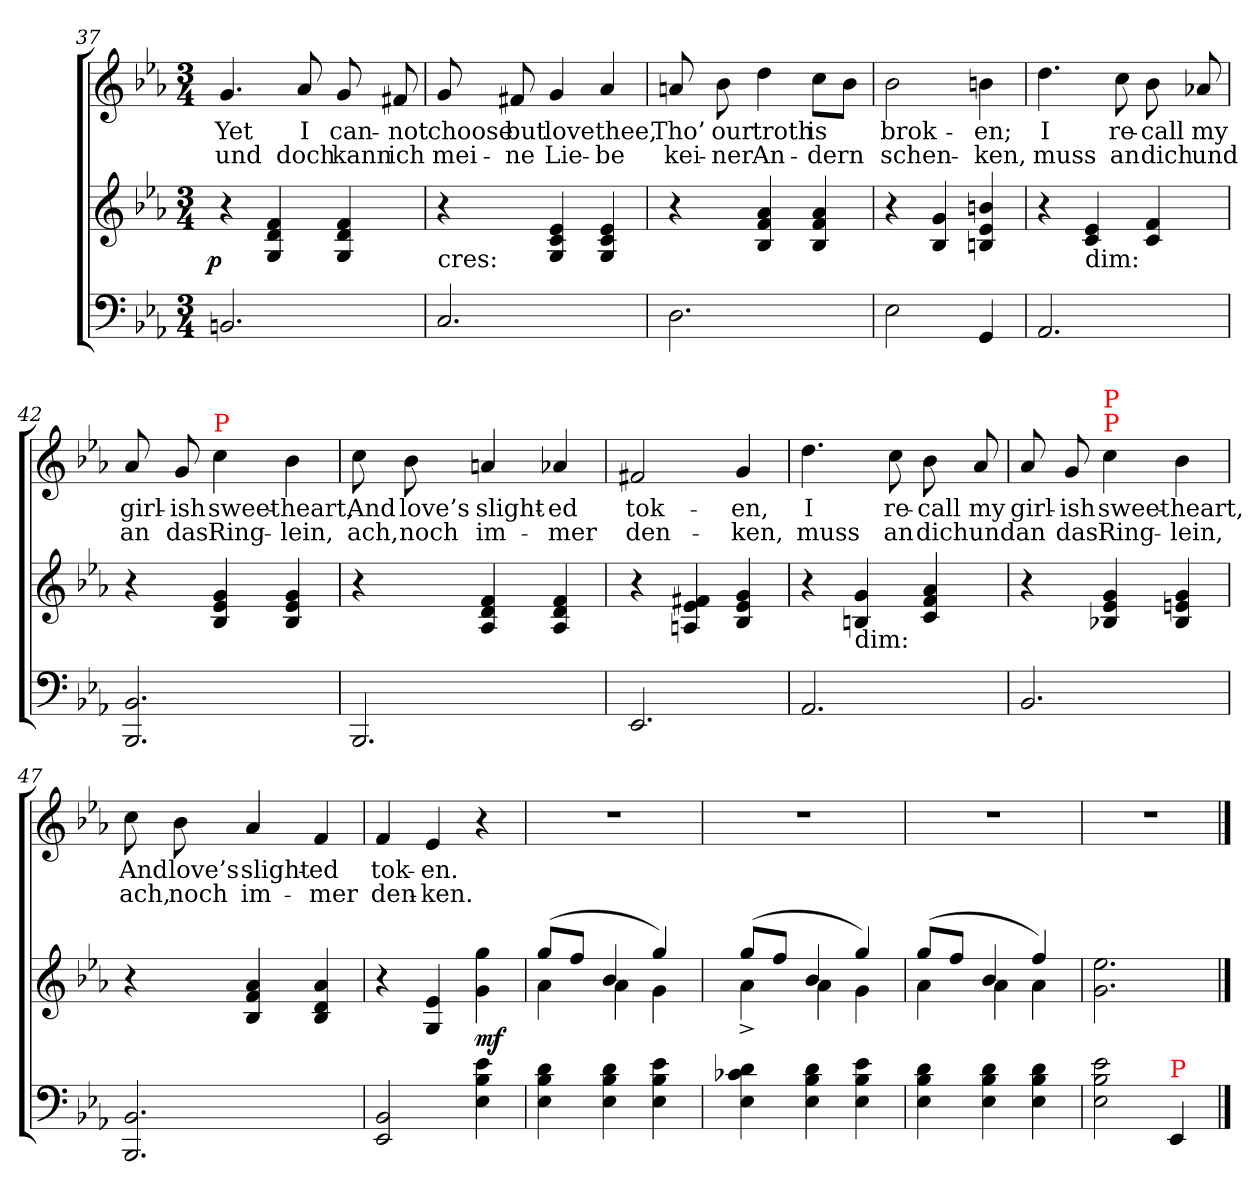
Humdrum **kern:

**kern	**kern	**dynam	**kern	**text	**text
*part2	*part2	*part2	*part1	*part1	*part1
*staff3	*staff2	*staff2/3	*staff1	*staff1	*staff1
*	*	*	*I"   	*	*
*clefF4	*clefG2	*	*clefG2	*	*
*k[b-e-a-]	*k[b-e-a-]	*	*k[b-e-a-]	*	*
*E-:	*E-:	*	*E-:	*	*
*M3/4	*M3/4	*	*M3/4	*	*
=37	=37	=37	=37	=37	=37
!	!	!LO:DY:rj	!	!	!
2.BBn/	4r	p	4.g	Yet	und
.	4f 4d 4G	.	.	.	.
.	.	.	8a-	I	doch
.	4f 4d 4G	.	8g	can-	kann
.	.	.	8f#X	not	ich
=38	=38	=38	=38	=38	=38
!	!LO:TX:c:t=cres&colon;	!	!	!	!
2.C/	4r	.	8g	choose	mei-
.	.	.	8f#X	but	-ne
.	4e- 4c 4G	.	4g	love	Lie-
.	4e- 4c 4G	.	4a-	thee,	-be
=39	=39	=39	=39	=39	=39
2.D	4r	.	8an/	Tho’	kei-
.	.	.	8b-\	our	-ner
.	4a- 4f 4B-	.	4dd	troth	An-
.	4a- 4f 4B-	.	8ccL	is	-dern
.	.	.	8b-J	.	.
=40	=40	=40	=40	=40	=40
2E-	4r	.	2b-	brok-	schen-
.	4g 4B-	.	.	.	.
4GG	4bn 4e- 4Bn	.	4bn	-en;	-ken,
=41	=41	=41	=41	=41	=41
2.AA-	4r	.	4.dd	I	muss
!	!LO:TX:c:t=dim&colon;	!	!	!	!
.	4e-/ 4c/	.	.	.	.
.	.	.	8cc	re-	an
.	4f/ 4c/	.	8b-	-call	dich
.	.	.	8a-X/	my	und
=42	=42	=42	=42	=42	=42
2.BB- 2.BBB-	4r	.	8a-	girl-	an
.	.	.	8g	-ish	das
!	!	!	!LO:TX:a:color=red:t=P	!	!
.	4g 4e- 4B-	.	4cc	sweet-	Ring-
.	4g 4e- 4B-	.	4b-	-heart,	-lein,
=43	=43	=43	=43	=43	=43
2.BBB-	4r	.	8cc	And	ach,
.	.	.	8b-	love’s	noch
.	4f 4d 4A-	.	4an	slight-	im-
.	4f 4d 4A-	.	4a-X	-ed	-mer
=44	=44	=44	=44	=44	=44
2.EE-	4r	.	2f#X	tok-	den-
.	4f#X 4e- 4An	.	.	.	.
.	4g 4e- 4B-	.	4g	-en,	-ken,
=45	=45	=45	=45	=45	=45
2.AA-	4r	.	4.dd	I	muss
!	!LO:TX:c:t=dim&colon;	!	!	!	!
.	4g 4Bn	.	.	.	.
.	.	.	8cc	re-	an
.	4a- 4f 4c	.	8b-	-call	dich
.	.	.	8a-/	my	und
=46	=46	=46	=46	=46	=46
2.BB-	4r	.	8a-	girl-	an
.	.	.	8g	-ish	das
!	!	!	!LO:TX:a:color=red:t=P	!	!
!	!	!	!LO:TX:a:color=red:t=P	!	!
.	4g 4e- 4B-X	.	4cc	sweet-	Ring-
.	4g 4en 4B-	.	4b-	-heart,	-lein,
=47	=47	=47	=47	=47	=47
2.BB-/ 2.BBB-/	4r	.	8cc	And	ach,
.	.	.	8b-	love’s	noch
.	4a-/ 4f/ 4B-/	.	4a-	slight-	im-
.	4a-/ 4d/ 4B-/	.	4f	-ed	-mer
=48	=48	=48	=48	=48	=48
2BB-/ 2EE-/	4r	.	4f	tok-	den-
.	4e-/ 4G/	.	4e-	-en.	-ken.
4e-\ 4B-\ 4E-\	4gg\ 4g\	mf	4r	.	.
=49	=49	=49	=49	=49	=49
*	*^	*	*	*	*
4d 4B- 4E-	(>8ggL	4a-\	.	2.rdd	.	.
.	8ffJ	.	.	.	.	.
4d 4B- 4E-	4b-	4a-	.	.	.	.
4e- 4B- 4E-	4gg)	4g	.	.	.	.
=50	=50	=50	=50	=50	=50	=50
4d 4c-X 4E-	(>8ggL	4a-^<	.	2.rdd	.	.
.	8ffJ	.	.	.	.	.
4d 4B- 4E-	4b-	4a-	.	.	.	.
4e- 4B- 4E-	4gg)	4g	.	.	.	.
=51	=51	=51	=51	=51	=51	=51
4d 4B- 4E-	(>8ggL	4a-	.	2.rdd	.	.
.	8ffJ	.	.	.	.	.
4d 4B- 4E-	4b-	4a-	.	.	.	.
4d 4B- 4E-	4ff)	4a-	.	.	.	.
*	*v	*v	*	*	*	*
=52	=52	=52	=52	=52	=52
2e-\ 2B-\ 2E-\	2.ee-\ 2.g\	.	2.rdd	.	.
!LO:TX:a:color=red:t=P	!	!	!	!	!
4EE-/	.	.	.	.	.
==	==	==	==	==	==
*-	*-	*-	*-	*-	*-
